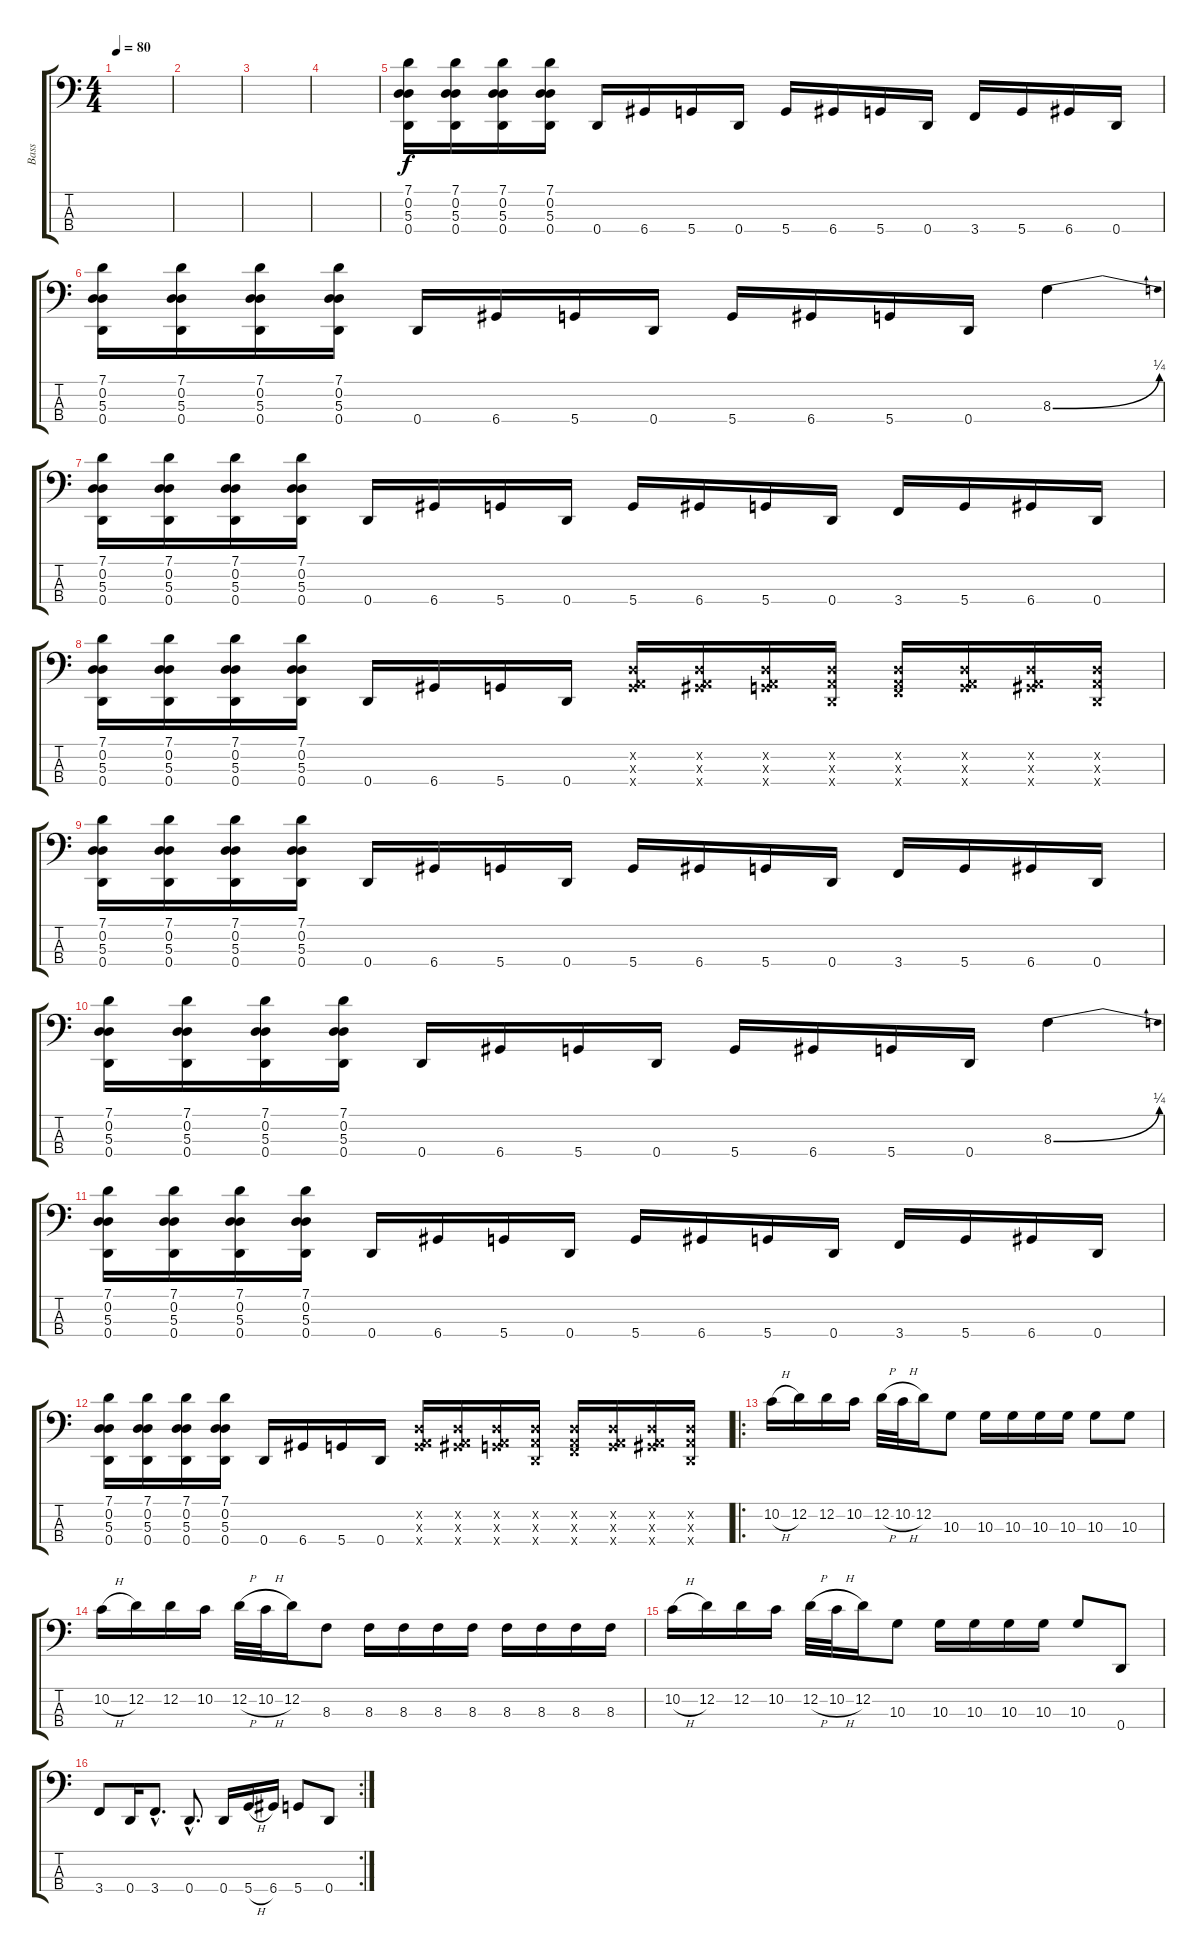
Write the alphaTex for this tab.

\track ("Bass" "Bass") {instrument electricbasspick}
\staff {score tabs}
\tuning (G2 D2 A1 D1) {hide}
\ts (4 4)
\tempo 80
\clef f4
\ks c
|
|
|
|
(7.1 0.2 5.3 0.4).16 (7.1 0.2 5.3 0.4).16 (7.1 0.2 5.3 0.4).16 (7.1 0.2 5.3 0.4).16 0.4.16 6.4.16 5.4.16 0.4.16 5.4.16 6.4.16 5.4.16 0.4.16 3.4.16 5.4.16 6.4.16 0.4.16 |
(7.1 0.2 5.3 0.4).16 (7.1 0.2 5.3 0.4).16 (7.1 0.2 5.3 0.4).16 (7.1 0.2 5.3 0.4).16 0.4.16 6.4.16 5.4.16 0.4.16 5.4.16 6.4.16 5.4.16 0.4.16 8.3{be (bend 0 0 60 1)}.4 |
(7.1 0.2 5.3 0.4).16 (7.1 0.2 5.3 0.4).16 (7.1 0.2 5.3 0.4).16 (7.1 0.2 5.3 0.4).16 0.4.16 6.4.16 5.4.16 0.4.16 5.4.16 6.4.16 5.4.16 0.4.16 3.4.16 5.4.16 6.4.16 0.4.16 |
(7.1 0.2 5.3 0.4).16 (7.1 0.2 5.3 0.4).16 (7.1 0.2 5.3 0.4).16 (7.1 0.2 5.3 0.4).16 0.4.16 6.4.16 5.4.16 0.4.16 (0.2{x} 0.3{x} 5.4{x}).16 (0.2{x} 0.3{x} 6.4{x}).16 (0.2{x} 0.3{x} 5.4{x}).16 (0.2{x} 0.3{x} 0.4{x}).16 (0.2{x} 0.3{x} 3.4{x}).16 (0.2{x} 0.3{x} 5.4{x}).16 (0.2{x} 0.3{x} 6.4{x}).16 (0.2{x} 0.3{x} 0.4{x}).16 |
(7.1 0.2 5.3 0.4).16 (7.1 0.2 5.3 0.4).16 (7.1 0.2 5.3 0.4).16 (7.1 0.2 5.3 0.4).16 0.4.16 6.4.16 5.4.16 0.4.16 5.4.16 6.4.16 5.4.16 0.4.16 3.4.16 5.4.16 6.4.16 0.4.16 |
(7.1 0.2 5.3 0.4).16 (7.1 0.2 5.3 0.4).16 (7.1 0.2 5.3 0.4).16 (7.1 0.2 5.3 0.4).16 0.4.16 6.4.16 5.4.16 0.4.16 5.4.16 6.4.16 5.4.16 0.4.16 8.3{be (bend 0 0 60 1)}.4 |
(7.1 0.2 5.3 0.4).16 (7.1 0.2 5.3 0.4).16 (7.1 0.2 5.3 0.4).16 (7.1 0.2 5.3 0.4).16 0.4.16 6.4.16 5.4.16 0.4.16 5.4.16 6.4.16 5.4.16 0.4.16 3.4.16 5.4.16 6.4.16 0.4.16 |
(7.1 0.2 5.3 0.4).16 (7.1 0.2 5.3 0.4).16 (7.1 0.2 5.3 0.4).16 (7.1 0.2 5.3 0.4).16 0.4.16 6.4.16 5.4.16 0.4.16 (0.2{x} 0.3{x} 5.4{x}).16 (0.2{x} 0.3{x} 6.4{x}).16 (0.2{x} 0.3{x} 5.4{x}).16 (0.2{x} 0.3{x} 0.4{x}).16 (0.2{x} 0.3{x} 3.4{x}).16 (0.2{x} 0.3{x} 5.4{x}).16 (0.2{x} 0.3{x} 6.4{x}).16 (0.2{x} 0.3{x} 0.4{x}).16 |
\ro
10.2{h}.16 12.2.16 12.2.16 10.2.16 12.2{h}.32 10.2{h}.32 12.2.16 10.3.8 10.3.16 10.3.16 10.3.16 10.3.16 10.3.8 10.3.8 |
10.2{h}.16 12.2.16 12.2.16 10.2.16 12.2{h}.32 10.2{h}.32 12.2.16 8.3.8 8.3.16 8.3.16 8.3.16 8.3.16 8.3.16 8.3.16 8.3.16 8.3.16 |
10.2{h}.16 12.2.16 12.2.16 10.2.16 12.2{h}.32 10.2{h}.32 12.2.16 10.3.8 10.3.16 10.3.16 10.3.16 10.3.16 10.3.8 0.4.8 |
\rc 2
3.4.8 0.4.16 3.4{hac}.8{d} 0.4{hac}.8{d} 0.4.16 5.4{h}.16 6.4.16 5.4.8 0.4.8
